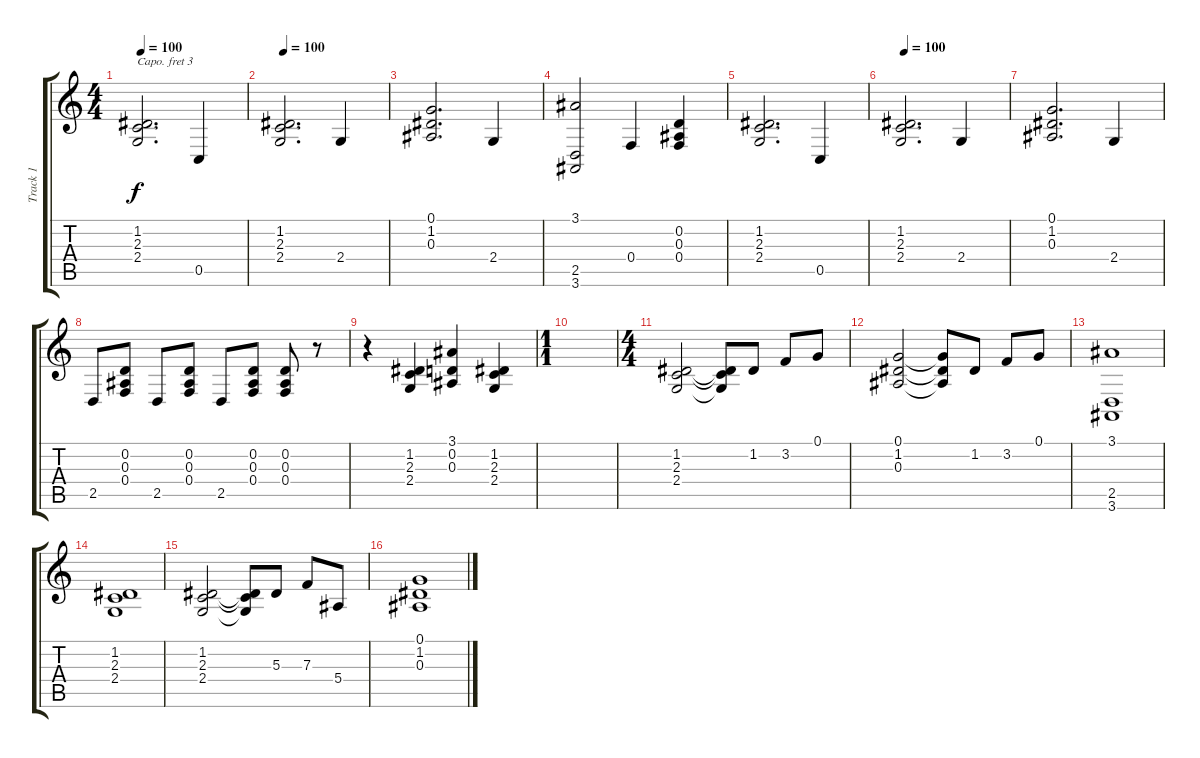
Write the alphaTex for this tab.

\track ("Track 1" "Track 1") {instrument brightacousticpiano}
\staff {score tabs}
\capo 3
\tuning (E4 B3 G3 D3 A2 E2) {hide}
\ts (4 4)
\tempo 100
\clef g2
\ks c
(1.2 2.3 2.4).2{d dy f} 0.5.4 |
\tempo 100
(1.2 2.3 2.4).2{d} 2.4.4 |
(0.1 1.2 0.3).2{d} 2.4.4 |
(3.1 2.5 3.6).2 0.4.4 (0.2 0.3 0.4).4 |
(1.2 2.3 2.4).2{d} 0.5.4 |
\tempo 100
(1.2 2.3 2.4).2{d} 2.4.4 |
(0.1 1.2 0.3).2{d} 2.4.4 |
2.5.8 (0.2 0.3 0.4).8 2.5.8 (0.2 0.3 0.4).8 2.5.8 (0.2 0.3 0.4).8 (0.2 0.3 0.4).8 r.8 |
r.4 (1.2 2.3 2.4).4 (3.1 0.2 0.3).4 (1.2 2.3 2.4).4 |
\ts (1 1)
|
\ts (4 4)
(1.2 2.3 2.4).2 (1.2{t} 2.3{t} 2.4{t}).8 1.2.8 3.2.8 0.1.8 |
(0.1 1.2 0.3).2 (0.1{t} 1.2{t} 0.3{t}).8 1.2.8 3.2.8 0.1.8 |
(3.1 2.5 3.6).1 |
(1.2 2.3 2.4).1 |
(1.2 2.3 2.4).2 (1.2{t} 2.3{t} 2.4{t}).8 5.3.8 7.3.8 5.4.8 |
(0.1 1.2 0.3).1
